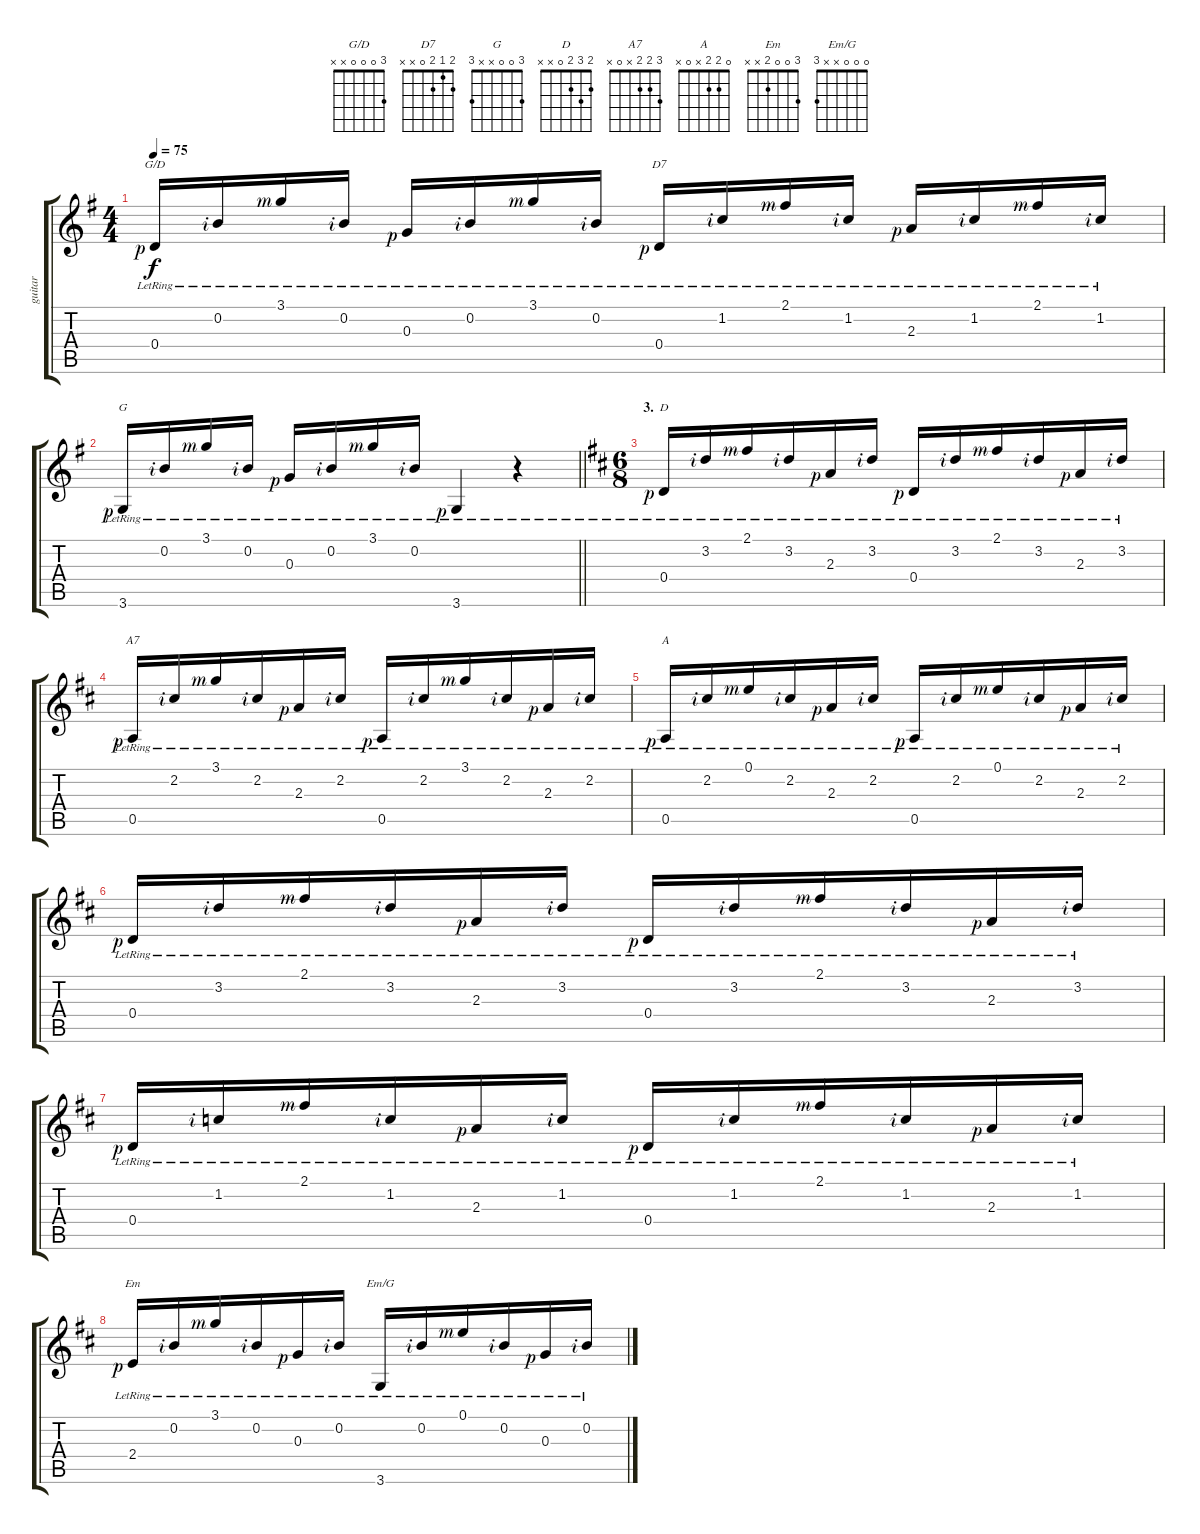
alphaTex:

\track ("guitar" "guitar") {instrument acousticguitarnylon}
\staff {score tabs}
\tuning (E4 B3 G3 D3 A2 E2) {hide}
\chord ("G/D" 3 0 0 0 x x)
\chord ("D7" 2 1 2 0 x x)
\chord ("G" 3 0 0 x x 3)
\chord ("D" 2 3 2 0 x x)
\chord ("A7" 3 2 2 x 0 x)
\chord ("A" 0 2 2 x 0 x)
\chord ("Em" 3 0 0 2 x x)
\chord ("Em/G" 0 0 0 x x 3)
\ts (4 4)
\tempo 75
\clef g2
\ks g
0.4{lr rf 1}.16{ch "G/D" dy f beam Up} 0.2{lr rf 2}.16{beam Up} 3.1{lr rf 3}.16{beam Up} 0.2{lr rf 2}.16{beam Up} 0.3{lr rf 1}.16{beam Up} 0.2{lr rf 2}.16{beam Up} 3.1{lr rf 3}.16{beam Up} 0.2{lr rf 2}.16{beam Up} 0.4{lr rf 1}.16{ch "D7" beam Up} 1.2{lr rf 2}.16{beam Up} 2.1{lr rf 3}.16{beam Up} 1.2{lr rf 2}.16{beam Up} 2.3{lr rf 1}.16{beam Up} 1.2{lr rf 2}.16{beam Up} 2.1{lr rf 3}.16{beam Up} 1.2{lr rf 2}.16{beam Up} |
\barLineRight lightlight
3.6{lr rf 1}.16{ch "G"} 0.2{lr rf 2}.16 3.1{lr rf 3}.16 0.2{lr rf 2}.16 0.3{lr rf 1}.16{beam Up} 0.2{lr rf 2}.16{beam Up} 3.1{lr rf 3}.16{beam Up} 0.2{lr rf 2}.16{beam Up} 3.6{lr rf 1}.4 r.4 |
\ts (6 8)
\section ("" "3.")
\ks d
0.4{lr rf 1}.16{ch "D" beam Up} 3.2{lr rf 2}.16{beam Up} 2.1{lr rf 3}.16{beam Up} 3.2{lr rf 2}.16{beam Up} 2.3{lr rf 1}.16{beam Up} 3.2{lr rf 2}.16{beam Up} 0.4{lr rf 1}.16{beam Up} 3.2{lr rf 2}.16{beam Up} 2.1{lr rf 3}.16{beam Up} 3.2{lr rf 2}.16{beam Up} 2.3{lr rf 1}.16{beam Up} 3.2{lr rf 2}.16{beam Up} |
0.5{lr rf 1}.16{ch "A7"} 2.2{lr rf 2}.16 3.1{lr rf 3}.16 2.2{lr rf 2}.16 2.3{lr rf 1}.16 2.2{lr rf 2}.16 0.5{lr rf 1}.16 2.2{lr rf 2}.16 3.1{lr rf 3}.16 2.2{lr rf 2}.16 2.3{lr rf 1}.16 2.2{lr rf 2}.16 |
0.5{lr rf 1}.16{ch "A"} 2.2{lr rf 2}.16 0.1{lr rf 3}.16 2.2{lr rf 2}.16 2.3{lr rf 1}.16 2.2{lr rf 2}.16 0.5{lr rf 1}.16 2.2{lr rf 2}.16 0.1{lr rf 3}.16 2.2{lr rf 2}.16 2.3{lr rf 1}.16 2.2{lr rf 2}.16 |
0.4{lr rf 1}.16{beam Up} 3.2{lr rf 2}.16{beam Up} 2.1{lr rf 3}.16{beam Up} 3.2{lr rf 2}.16{beam Up} 2.3{lr rf 1}.16{beam Up} 3.2{lr rf 2}.16{beam Up} 0.4{lr rf 1}.16{beam Up} 3.2{lr rf 2}.16{beam Up} 2.1{lr rf 3}.16{beam Up} 3.2{lr rf 2}.16{beam Up} 2.3{lr rf 1}.16{beam Up} 3.2{lr rf 2}.16{beam Up} |
0.4{lr rf 1}.16{beam Up} 1.2{lr rf 2}.16{beam Up} 2.1{lr rf 3}.16{beam Up} 1.2{lr rf 2}.16{beam Up} 2.3{lr rf 1}.16{beam Up} 1.2{lr rf 2}.16{beam Up} 0.4{lr rf 1}.16{beam Up} 1.2{lr rf 2}.16{beam Up} 2.1{lr rf 3}.16{beam Up} 1.2{lr rf 2}.16{beam Up} 2.3{lr rf 1}.16{beam Up} 1.2{lr rf 2}.16{beam Up} |
2.4{lr rf 1}.16{ch "Em" beam Up} 0.2{lr rf 2}.16{beam Up} 3.1{lr rf 3}.16{beam Up} 0.2{lr rf 2}.16{beam Up} 0.3{lr rf 1}.16{beam Up} 0.2{lr rf 2}.16{beam Up} 3.6{lr}.16{ch "Em/G" beam Up} 0.2{lr rf 2}.16{beam Up} 0.1{lr rf 3}.16{beam Up} 0.2{lr rf 2}.16{beam Up} 0.3{lr rf 1}.16{beam Up} 0.2{lr rf 2}.16{beam Up}
